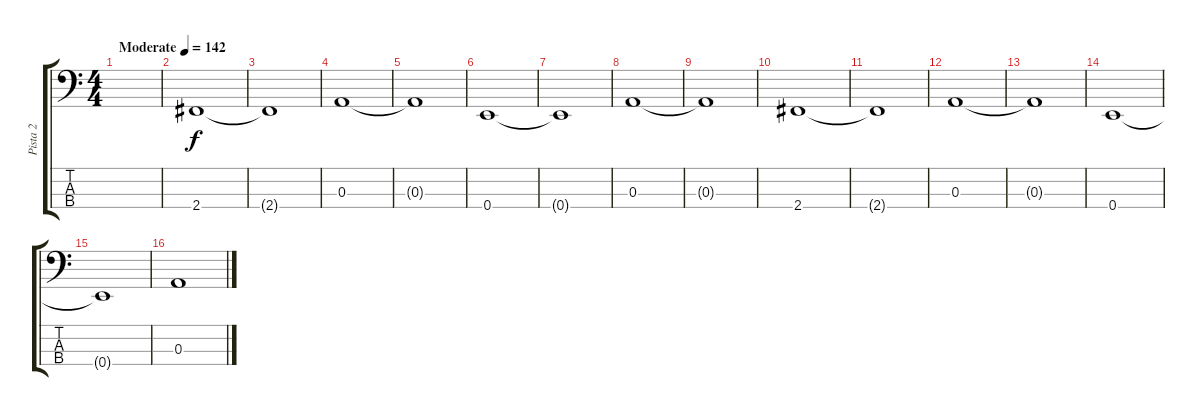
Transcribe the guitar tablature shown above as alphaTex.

\track ("Pista 2" "Pista 2") {instrument electricbassfinger}
\staff {score tabs}
\tuning (G2 D2 A1 E1) {hide}
\ts (4 4)
\tempo (142 "Moderate")
\clef f4
\ks c
|
2.4.1 |
2.4{t}.1 |
0.3.1 |
0.3{t}.1 |
0.4.1 |
0.4{t}.1 |
0.3.1 |
0.3{t}.1 |
2.4.1 |
2.4{t}.1 |
0.3.1 |
0.3{t}.1 |
0.4.1 |
0.4{t}.1 |
0.3.1
